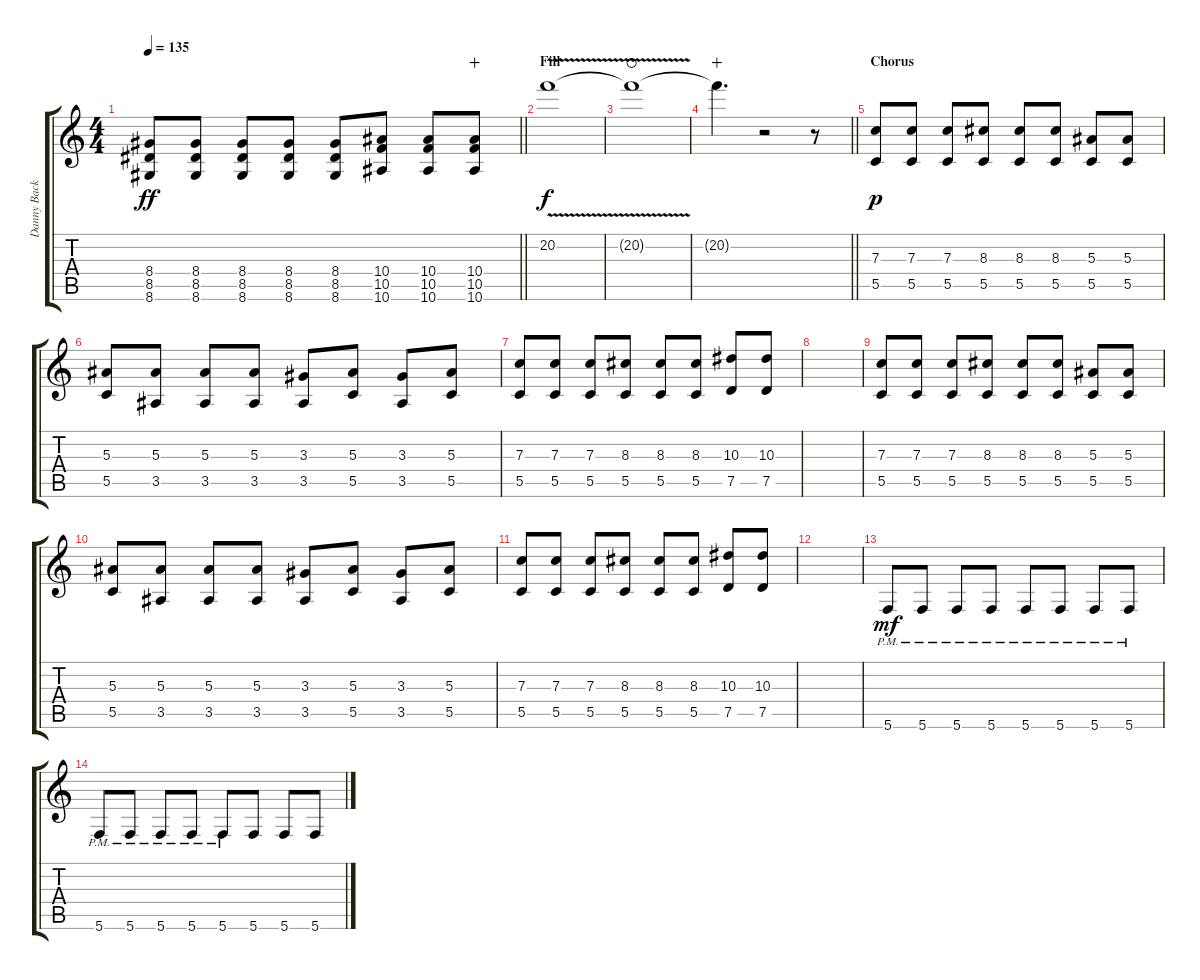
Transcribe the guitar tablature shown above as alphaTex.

\track ("Danny Backing" "Danny Back") {instrument distortionguitar}
\staff {score tabs}
\tuning (D4 A3 F3 C3 G2 C2) {hide}
\ts (4 4)
\tempo 135
\clef g2
\barLineRight lightlight
\ks c
(8.4 8.5 8.6).8{dy ff} (8.4 8.5 8.6).8 (8.4 8.5 8.6).8 (8.4 8.5 8.6).8 (8.4 8.5 8.6).8 (10.4 10.5 10.6).8 (10.4 10.5 10.6).8 (10.4 10.5 10.6).8{wahc} |
\section ("" "Fill")
20.2{v}.1{dy f} |
20.2{t}.1{waho} |
\barLineRight lightlight
20.2{t}.4{d wahc} r.2 r.8 |
\section ("" "Chorus")
(7.3 5.5).8{dy p volume 8 balance 6} (7.3 5.5).8 (7.3 5.5).8 (8.3 5.5).8 (8.3 5.5).8 (8.3 5.5).8 (5.3 5.5).8 (5.3 5.5).8 |
(5.3 5.5).8 (5.3 3.5).8 (5.3 3.5).8 (5.3 3.5).8 (3.3 3.5).8 (5.3 5.5).8 (3.3 3.5).8 (5.3 5.5).8 |
(7.3 5.5).8 (7.3 5.5).8 (7.3 5.5).8 (8.3 5.5).8 (8.3 5.5).8 (8.3 5.5).8 (10.3 7.5).8 (10.3 7.5).8 |
|
(7.3 5.5).8 (7.3 5.5).8 (7.3 5.5).8 (8.3 5.5).8 (8.3 5.5).8 (8.3 5.5).8 (5.3 5.5).8 (5.3 5.5).8 |
(5.3 5.5).8 (5.3 3.5).8 (5.3 3.5).8 (5.3 3.5).8 (3.3 3.5).8 (5.3 5.5).8 (3.3 3.5).8 (5.3 5.5).8 |
(7.3 5.5).8 (7.3 5.5).8 (7.3 5.5).8 (8.3 5.5).8 (8.3 5.5).8 (8.3 5.5).8 (10.3 7.5).8 (10.3 7.5).8 |
|
5.6{pm}.8{dy mf} 5.6{pm}.8 5.6{pm}.8 5.6{pm}.8 5.6{pm}.8 5.6{pm}.8 5.6{pm}.8 5.6{pm}.8 |
5.6{pm}.8 5.6{pm}.8 5.6{pm}.8 5.6{pm}.8 5.6{pm}.8 5.6.8 5.6.8 5.6.8
